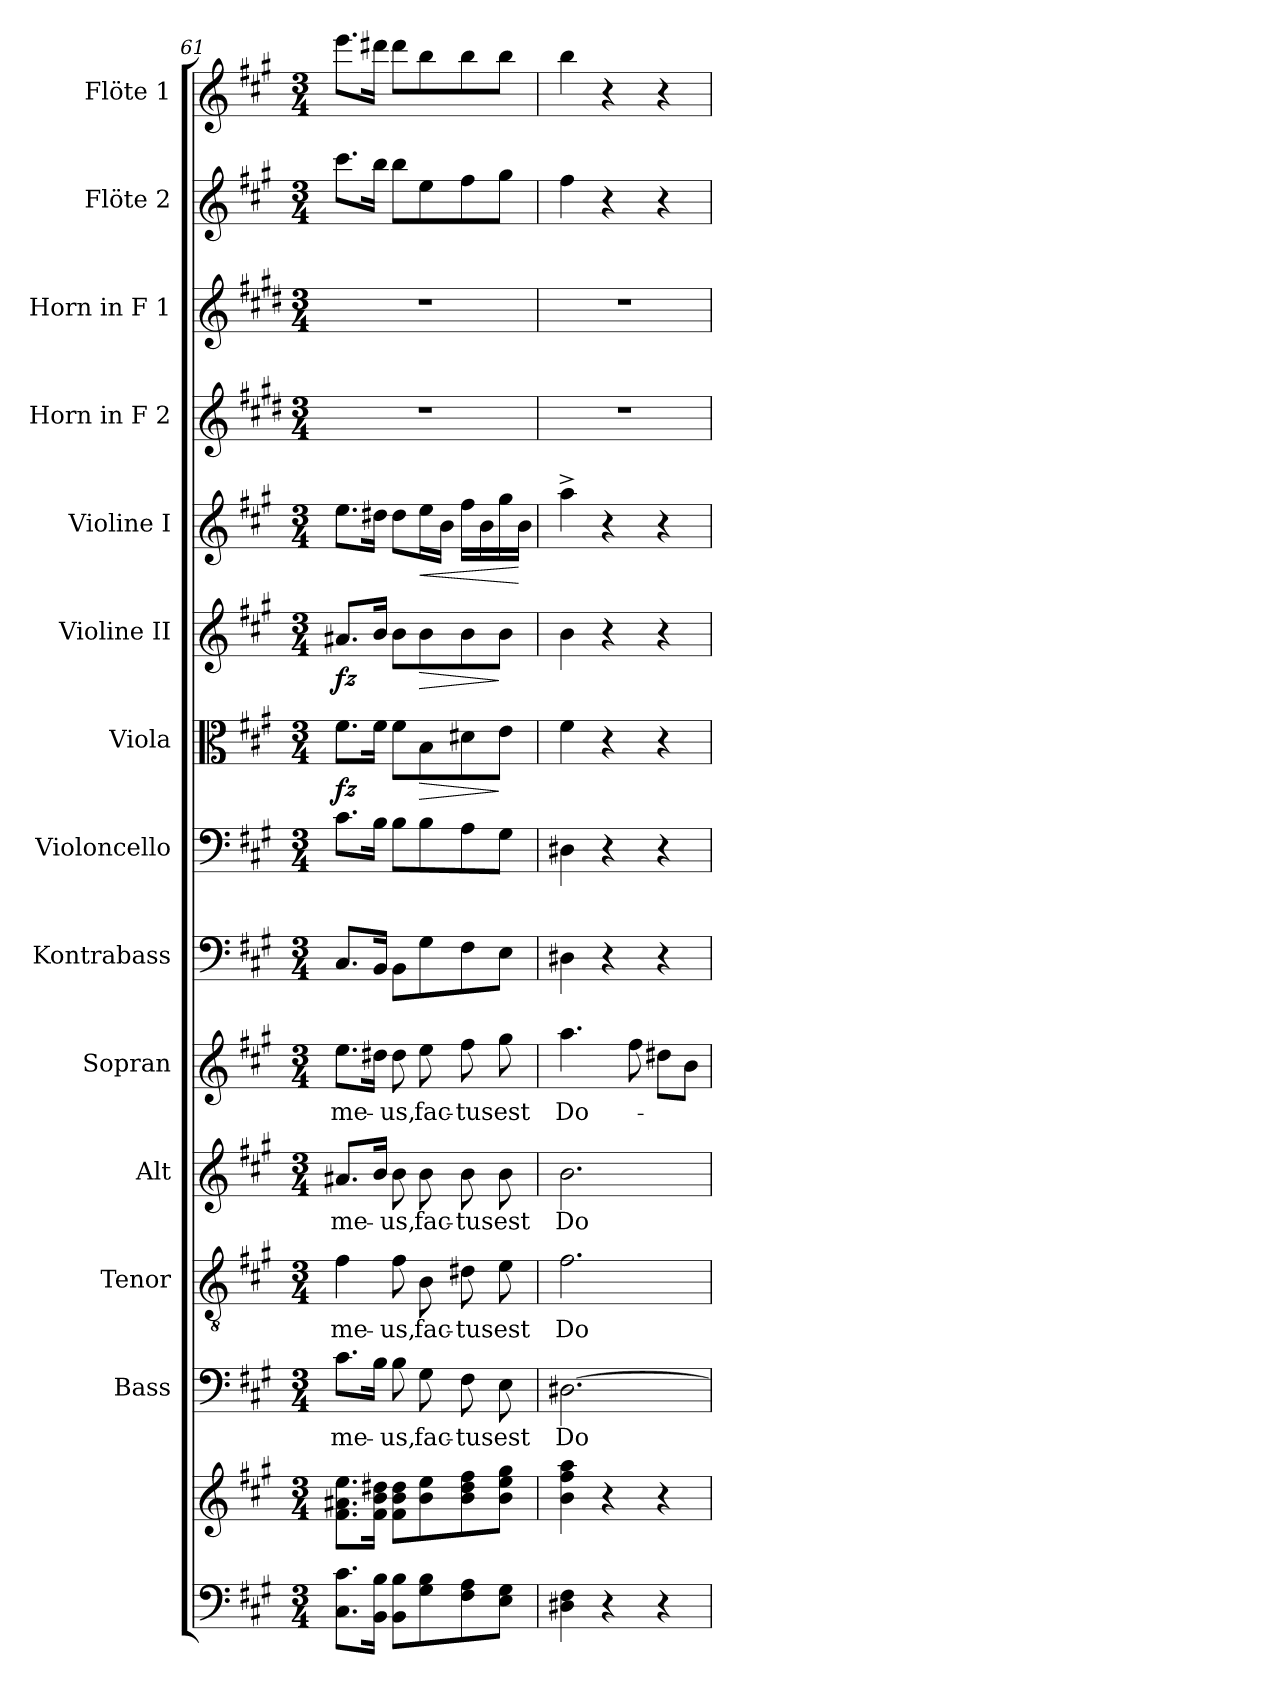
**kern	**kern	**kern	**text	**kern	**text	**kern	**text	**kern	**text	**kern	**kern	**kern	**dynam	**kern	**dynam	**kern	**dynam	**kern	**kern	**kern	**kern
*part14	*part14	*part13	*part13	*part12	*part12	*part11	*part11	*part10	*part10	*part9	*part8	*part7	*part7	*part6	*part6	*part5	*part5	*part4	*part3	*part2	*part1
*staff15	*staff14	*staff13	*staff13	*staff12	*staff12	*staff11	*staff11	*staff10	*staff10	*staff9	*staff8	*staff7	*staff7	*staff6	*staff6	*staff5	*staff5	*staff4	*staff3	*staff2	*staff1
*	*	*I"Bass	*	*I"Tenor	*	*I"Alt	*	*I"Sopran	*	*I"Kontrabass	*I"Violoncello	*I"Viola	*	*I"Violine II	*	*I"Violine I	*	*I"Horn in F 2	*I"Horn in F 1	*I"Flöte 2	*I"Flöte 1
*	*	*I'B.	*	*I'T.	*	*I'A.	*	*I'S.	*	*I'Kb.	*I'Vc.	*I'Vla.	*	*I'Vl. II	*	*I'Vl. I	*	*	*	*I'Fl. 2	*I'Fl. 1
*clefF4	*clefG2	*clefF4	*	*clefGv2	*	*clefG2	*	*clefG2	*	*clefF4	*clefF4	*clefC3	*	*clefG2	*	*clefG2	*	*clefG2	*clefG2	*clefG2	*clefG2
*	*	*	*	*	*	*	*	*	*	*ITrd7c12	*	*	*	*	*	*	*	*ITrd4c7	*ITrd4c7	*	*
*k[f#c#g#]	*k[f#c#g#]	*k[f#c#g#]	*	*k[f#c#g#]	*	*k[f#c#g#]	*	*k[f#c#g#]	*	*k[f#c#g#]	*k[f#c#g#]	*k[f#c#g#]	*	*k[f#c#g#]	*	*k[f#c#g#]	*	*k[f#c#g#]	*k[f#c#g#]	*k[f#c#g#]	*k[f#c#g#]
*A:	*A:	*A:	*	*A:	*	*A:	*	*A:	*	*A:	*A:	*A:	*	*A:	*	*A:	*	*A:	*A:	*A:	*A:
*M3/4	*M3/4	*M3/4	*	*M3/4	*	*M3/4	*	*M3/4	*	*M3/4	*M3/4	*M3/4	*	*M3/4	*	*M3/4	*	*M3/4	*M3/4	*M3/4	*M3/4
=61	=61	=61	=61	=61	=61	=61	=61	=61	=61	=61	=61	=61	=61	=61	=61	=61	=61	=61	=61	=61	=61
!	!	!	!LO:LY:b	!	!LO:LY:b	!	!LO:LY:b	!	!LO:LY:b	!	!	!	!LO:DY:b	!	!LO:DY:b	!	!	!	!	!	!
8.C#\ 8.c#\L	8.f#\ 8.a#X\ 8.ee\L	8.c#\L	me-	4f#\	me-	8.a#X/L	me-	8.ee\L	me-	8.CC#/L	8.c#\L	8.f#\L	fz	8.a#X/L	fz	8.ee\L	.	2.r	2.r	8.ccc#\L	8.eee\L
16BB\ 16B\Jk	16f#\ 16b\ 16dd#X\Jk	16B\Jk	.	.	.	16b/Jk	.	16dd#X\Jk	.	16BBB/Jk	16B\Jk	16f#\Jk	.	16b/Jk	.	16dd#X\Jk	.	.	.	16bb\Jk	16ddd#X\Jk
!	!	!	!LO:LY:b	!	!LO:LY:b	!	!LO:LY:b	!	!LO:LY:b	!	!	!	!	!	!	!	!	!	!	!	!
8BB\ 8B\L	8f#\ 8b\ 8dd#\L	8B\	-us,	8f#\	-us,	8b\	-us,	8dd#\	-us,	8BBB\L	8B\L	8f#\L	.	8b\L	.	8dd#\L	.	.	.	8bb\L	8ddd#\L
!	!	!	!LO:LY:b	!	!LO:LY:b	!	!LO:LY:b	!	!LO:LY:b	!	!	!	!LO:HP:b	!	!LO:HP:b	!	!LO:HP:b	!	!	!	!
8G#\ 8B\	8b\ 8ee\	8G#\	fac-	8B\	fac-	8b\	fac-	8ee\	fac-	8GG#\	8B\	8B\	>	8b\	>	16ee\L	<	.	.	8ee\	8bb\
.	.	.	.	.	.	.	.	.	.	.	.	.	.	.	.	16b\JJ	.	.	.	.	.
!	!	!	!LO:LY:b	!	!LO:LY:b	!	!LO:LY:b	!	!LO:LY:b	!	!	!	!	!	!	!	!	!	!	!	!
8F#\ 8A\	8b\ 8dd#\ 8ff#\	8F#\	-tus	8d#X\	-tus	8b\	-tus	8ff#\	-tus	8FF#\	8A\	8d#X\	.	8b\	.	16ff#\LL	.	.	.	8ff#\	8bb\
.	.	.	.	.	.	.	.	.	.	.	.	.	.	.	.	16b\	.	.	.	.	.
!	!	!	!LO:LY:b	!	!LO:LY:b	!	!LO:LY:b	!	!LO:LY:b	!	!	!	!	!	!	!	!	!	!	!	!
8E\ 8G#\J	8b\ 8ee\ 8gg#\J	8E\	est	8e\	est	8b\	est	8gg#\	est	8EE\J	8G#\J	8e\J	]	8b\J	]	16gg#\	.	.	.	8gg#\J	8bb\J
.	.	.	.	.	.	.	.	.	.	.	.	.	.	.	.	16b\JJ	[	.	.	.	.
=62	=62	=62	=62	=62	=62	=62	=62	=62	=62	=62	=62	=62	=62	=62	=62	=62	=62	=62	=62	=62	=62
!	!	!	!LO:LY:b	!	!LO:LY:b	!	!LO:LY:b	!	!LO:LY:b	!	!	!	!	!	!	!	!	!	!	!	!
4D#X\ 4F#\	4b\ 4ff#\ 4aa\	[2.D#X\	Do-	2.f#\	Do-	2.b\	Do-	4.aa\	Do-	4DD#X\	4D#X\	4f#\	.	4b\	.	4aa^>\	.	2.r	2.r	4ff#\	4bb\
4r	4r	.	.	.	.	.	.	.	.	4r	4r	4r	.	4r	.	4r	.	.	.	4r	4r
.	.	.	.	.	.	.	.	8ff#\	.	.	.	.	.	.	.	.	.	.	.	.	.
4r	4r	.	.	.	.	.	.	8dd#X\L	.	4r	4r	4r	.	4r	.	4r	.	.	.	4r	4r
.	.	.	.	.	.	.	.	8b\J	.	.	.	.	.	.	.	.	.	.	.	.	.
=	=	=	=	=	=	=	=	=	=	=	=	=	=	=	=	=	=	=	=	=	=
*-	*-	*-	*-	*-	*-	*-	*-	*-	*-	*-	*-	*-	*-	*-	*-	*-	*-	*-	*-	*-	*-
